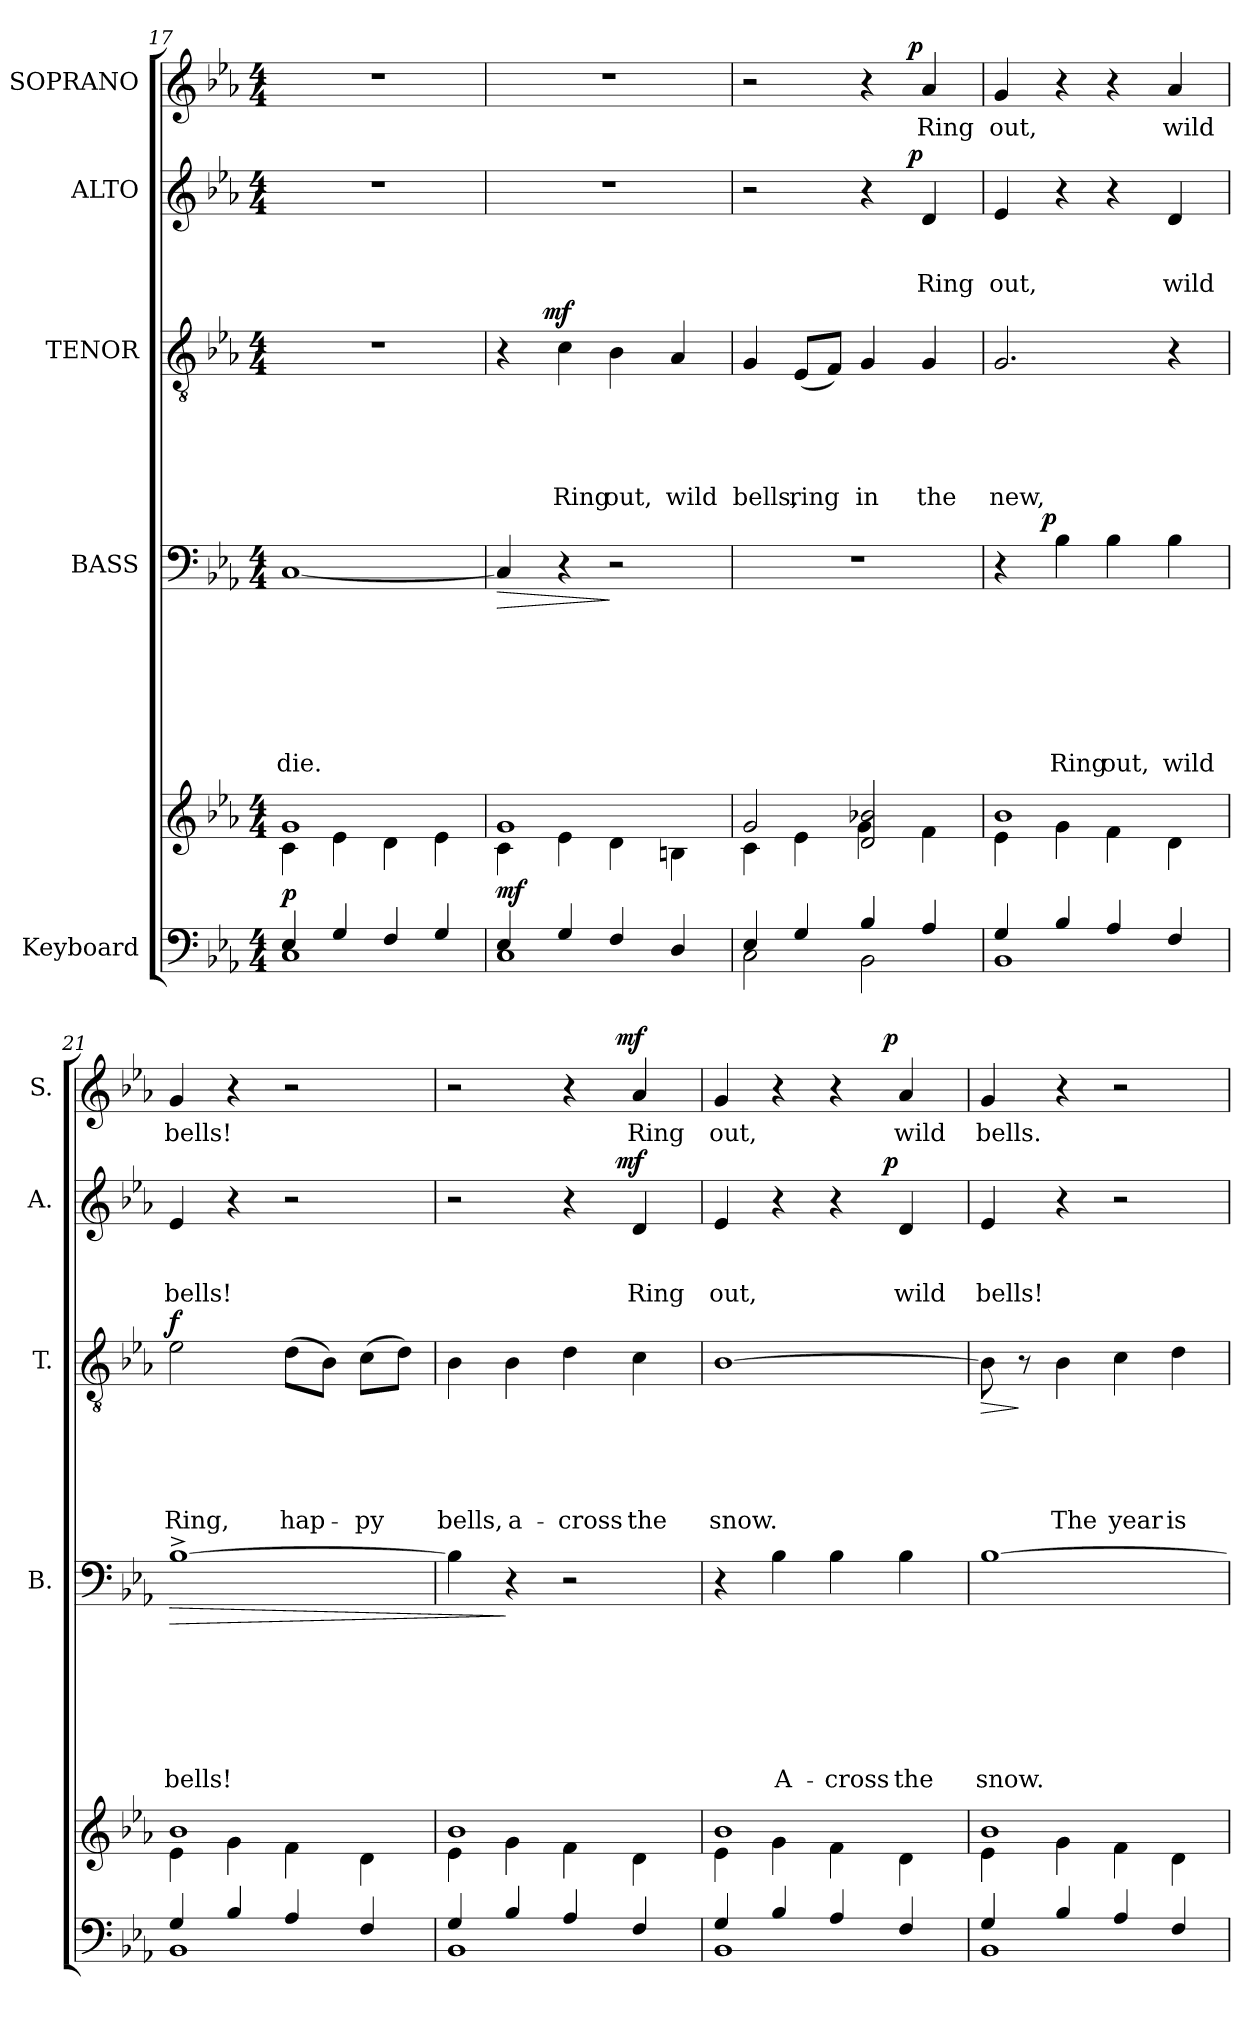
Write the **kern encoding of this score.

**kern	**kern	**dynam	**kern	**text	**text	**text	**text	**text	**text	**text	**dynam	**kern	**text	**text	**text	**text	**text	**dynam	**kern	**text	**text	**text	**dynam	**kern	**text	**dynam
*part5	*part5	*part5	*part4	*part4	*part4	*part4	*part4	*part4	*part4	*part4	*part4	*part3	*part3	*part3	*part3	*part3	*part3	*part3	*part2	*part2	*part2	*part2	*part2	*part1	*part1	*part1
*staff6	*staff5	*staff5/6	*staff4	*staff4	*staff4	*staff4	*staff4	*staff4	*staff4	*staff4	*staff4	*staff3	*staff3	*staff3	*staff3	*staff3	*staff3	*staff3	*staff2	*staff2	*staff2	*staff2	*staff2	*staff1	*staff1	*staff1
*I"Keyboard	*	*	*I"BASS	*	*	*	*	*	*	*	*	*I"TENOR	*	*	*	*	*	*	*I"ALTO	*	*	*	*	*I"SOPRANO	*	*
*	*	*	*I'B.	*	*	*	*	*	*	*	*	*I'T.	*	*	*	*	*	*	*I'A.	*	*	*	*	*I'S.	*	*
*clefF4	*clefG2	*	*clefF4	*	*	*	*	*	*	*	*	*clefGv2	*	*	*	*	*	*	*clefG2	*	*	*	*	*clefG2	*	*
*k[b-e-a-]	*k[b-e-a-]	*	*k[b-e-a-]	*	*	*	*	*	*	*	*	*k[b-e-a-]	*	*	*	*	*	*	*k[b-e-a-]	*	*	*	*	*k[b-e-a-]	*	*
*E-:	*E-:	*	*E-:	*	*	*	*	*	*	*	*	*E-:	*	*	*	*	*	*	*E-:	*	*	*	*	*E-:	*	*
*M4/4	*M4/4	*	*M4/4	*	*	*	*	*	*	*	*	*M4/4	*	*	*	*	*	*	*M4/4	*	*	*	*	*M4/4	*	*
=17	=17	=17	=17	=17	=17	=17	=17	=17	=17	=17	=17	=17	=17	=17	=17	=17	=17	=17	=17	=17	=17	=17	=17	=17	=17	=17
*^	*^	*	*	*	*	*	*	*	*	*	*	*	*	*	*	*	*	*	*	*	*	*	*	*	*	*
!	!	!	!	!LO:DY:a=2	!	!	!	!	!	!	!	!LO:LY:b	!	!	!	!	!	!	!	!	!	!	!	!	!	!	!	!
4E-/	1C	1g	4c\	p	[>1C	.	.	.	.	.	.	die.	.	1r	.	.	.	.	.	.	1r	.	.	.	.	1r	.	.
4G/	.	.	4e-\	.	.	.	.	.	.	.	.	.	.	.	.	.	.	.	.	.	.	.	.	.	.	.	.	.
4F/	.	.	4d\	.	.	.	.	.	.	.	.	.	.	.	.	.	.	.	.	.	.	.	.	.	.	.	.	.
4G/	.	.	4e-\	.	.	.	.	.	.	.	.	.	.	.	.	.	.	.	.	.	.	.	.	.	.	.	.	.
!!LO:PB:g=z
=18	=18	=18	=18	=18	=18	=18	=18	=18	=18	=18	=18	=18	=18	=18	=18	=18	=18	=18	=18	=18	=18	=18	=18	=18	=18	=18	=18	=18
!	!	!	!	!LO:DY:a=2	!	!	!	!	!	!	!	!	!LO:HP:b	!	!	!	!	!	!	!	!	!	!	!	!	!	!	!
*	*	*	*	*	*	*	*	*	*	*	*	*	*	*^	*	*	*	*	*	*	*	*	*	*	*	*	*	*
4E-/	1C	1g	4c\	mf	4C/]	.	.	.	.	.	.	.	>	4r	8..ryy	.	.	.	.	.	.	1r	.	.	.	.	1r	.	.
!	!	!	!	!	!	!	!	!	!	!	!	!	!	!	!	!	!	!	!	!	!LO:DY:a	!	!	!	!	!	!	!	!
.	.	.	.	.	.	.	.	.	.	.	.	.	.	.	2ryy	.	.	.	.	.	mf	.	.	.	.	.	.	.	.
!	!	!	!	!	!	!	!	!	!	!	!	!	!	!	!	!	!	!	!	!LO:LY:b	!	!	!	!	!	!	!	!	!
4G/	.	.	4e-\	.	4r	.	.	.	.	.	.	.	.	4c\	.	.	.	.	.	Ring	.	.	.	.	.	.	.	.	.
!	!	!	!	!	!	!	!	!	!	!	!	!	!	!	!	!	!	!	!	!LO:LY:b	!	!	!	!	!	!	!	!	!
4F/	.	.	4d\	.	2r	.	.	.	.	.	.	.	]	4B-\	.	.	.	.	.	out,	.	.	.	.	.	.	.	.	.
.	.	.	.	.	.	.	.	.	.	.	.	.	.	.	4ryy	.	.	.	.	.	.	.	.	.	.	.	.	.	.
!	!	!	!	!	!	!	!	!	!	!	!	!	!	!	!	!	!	!	!	!LO:LY:b	!	!	!	!	!	!	!	!	!
4D/	.	.	4Bn\	.	.	.	.	.	.	.	.	.	.	4A-/	.	.	.	.	.	wild	.	.	.	.	.	.	.	.	.
.	.	.	.	.	.	.	.	.	.	.	.	.	.	.	32ryy	.	.	.	.	.	.	.	.	.	.	.	.	.	.
=19	=19	=19	=19	=19	=19	=19	=19	=19	=19	=19	=19	=19	=19	=19	=19	=19	=19	=19	=19	=19	=19	=19	=19	=19	=19	=19	=19	=19	=19
!	!	!	!	!	!	!	!	!	!	!	!	!	!	!	!	!	!	!	!	!LO:LY:b	!	!	!	!	!	!	!	!	!
*	*	*	*	*	*	*	*	*	*	*	*	*	*	*v	*v	*	*	*	*	*	*	*^	*	*	*	*	*^	*	*
4E-/	2C\	2g/	4c\	.	1r	.	.	.	.	.	.	.	.	4G/	.	.	.	.	bells,	.	2r	2ryy	.	.	.	.	2r	2ryy	.	.
!	!	!	!	!	!	!	!	!	!	!	!	!	!	!	!	!	!	!	!LO:LY:b	!	!	!	!	!	!	!	!	!	!	!
4G/	.	.	4e-\	.	.	.	.	.	.	.	.	.	.	(<8E-/L	.	.	.	.	ring	.	.	.	.	.	.	.	.	.	.	.
.	.	.	.	.	.	.	.	.	.	.	.	.	.	8F/J)	.	.	.	.	.	.	.	.	.	.	.	.	.	.	.	.
!	!	!	!	!	!	!	!	!	!	!	!	!	!	!	!	!	!	!	!LO:LY:b	!	!	!	!	!	!	!	!	!	!	!
4B-/	2BB-\	2d/ 2b-X/	4g\	.	.	.	.	.	.	.	.	.	.	4G/	.	.	.	.	in	.	4r	8..ryy	.	.	.	.	4r	8..ryy	.	.
!	!	!	!	!	!	!	!	!	!	!	!	!	!	!	!	!	!	!	!	!	!	!	!	!	!	!LO:DY:a	!	!	!	!LO:DY:a
.	.	.	.	.	.	.	.	.	.	.	.	.	.	.	.	.	.	.	.	.	.	4ryy	.	.	.	p	.	4ryy	.	p
!	!	!	!	!	!	!	!	!	!	!	!	!	!	!	!	!	!	!	!LO:LY:b	!	!	!	!	!	!LO:LY:b	!	!	!	!LO:LY:b	!
4A-/	.	.	4f\	.	.	.	.	.	.	.	.	.	.	4G/	.	.	.	.	the	.	4d/	.	.	.	Ring	.	4a-/	.	Ring	.
.	.	.	.	.	.	.	.	.	.	.	.	.	.	.	.	.	.	.	.	.	.	32ryy	.	.	.	.	.	32ryy	.	.
=20	=20	=20	=20	=20	=20	=20	=20	=20	=20	=20	=20	=20	=20	=20	=20	=20	=20	=20	=20	=20	=20	=20	=20	=20	=20	=20	=20	=20	=20	=20
!	!	!	!	!	!	!	!	!	!	!	!	!	!	!	!	!	!	!	!LO:LY:b	!	!	!	!	!	!LO:LY:b	!	!	!	!LO:LY:b	!
*	*	*	*	*	*	*	*	*	*	*	*	*	*	*	*	*	*	*	*	*	*v	*v	*	*	*	*	*	*	*	*
*	*	*	*	*	*^	*	*	*	*	*	*	*	*	*	*	*	*	*	*	*	*	*	*	*	*	*v	*v	*	*
4G/	1BB-	1b-	4e-\	.	4r	8..ryy	.	.	.	.	.	.	.	.	2.G/	.	.	.	.	new,	.	4e-/	.	.	out,	.	4g/	out,	.
!	!	!	!	!	!	!	!	!	!	!	!	!	!	!LO:DY:a	!	!	!	!	!	!	!	!	!	!	!	!	!	!	!
.	.	.	.	.	.	2ryy	.	.	.	.	.	.	.	p	.	.	.	.	.	.	.	.	.	.	.	.	.	.	.
!	!	!	!	!	!	!	!	!	!	!	!	!	!LO:LY:b	!	!	!	!	!	!	!	!	!	!	!	!	!	!	!	!
4B-/	.	.	4g\	.	4B-\	.	.	.	.	.	.	.	Ring	.	.	.	.	.	.	.	.	4r	.	.	.	.	4r	.	.
!	!	!	!	!	!	!	!	!	!	!	!	!	!LO:LY:b	!	!	!	!	!	!	!	!	!	!	!	!	!	!	!	!
4A-/	.	.	4f\	.	4B-\	.	.	.	.	.	.	.	out,	.	.	.	.	.	.	.	.	4r	.	.	.	.	4r	.	.
.	.	.	.	.	.	4ryy	.	.	.	.	.	.	.	.	.	.	.	.	.	.	.	.	.	.	.	.	.	.	.
!	!	!	!	!	!	!	!	!	!	!	!	!	!LO:LY:b	!	!	!	!	!	!	!	!	!	!	!	!LO:LY:b	!	!	!LO:LY:b	!
4F/	.	.	4d\	.	4B-\	.	.	.	.	.	.	.	wild	.	4r	.	.	.	.	.	.	4d/	.	.	wild	.	4a-/	wild	.
.	.	.	.	.	.	32ryy	.	.	.	.	.	.	.	.	.	.	.	.	.	.	.	.	.	.	.	.	.	.	.
=21	=21	=21	=21	=21	=21	=21	=21	=21	=21	=21	=21	=21	=21	=21	=21	=21	=21	=21	=21	=21	=21	=21	=21	=21	=21	=21	=21	=21	=21
!	!	!	!	!	!	!	!	!	!	!	!	!	!LO:LY:b	!LO:HP:b	!	!	!	!	!	!LO:LY:b	!LO:DY:a	!	!	!	!LO:LY:b	!	!	!LO:LY:b	!
*	*	*	*	*	*v	*v	*	*	*	*	*	*	*	*	*	*	*	*	*	*	*	*	*	*	*	*	*	*	*
4G/	1BB-	1b-	4e-\	.	[>1B-^>	.	.	.	.	.	.	bells!	>	2e-\	.	.	.	.	Ring,	f	4e-/	.	.	bells!	.	4g/	bells!	.
4B-/	.	.	4g\	.	.	.	.	.	.	.	.	.	.	.	.	.	.	.	.	.	4r	.	.	.	.	4r	.	.
!	!	!	!	!	!	!	!	!	!	!	!	!	!	!	!	!	!	!	!LO:LY:b	!	!	!	!	!	!	!	!	!
4A-/	.	.	4f\	.	.	.	.	.	.	.	.	.	.	(>8d\L	.	.	.	.	hap-	.	2r	.	.	.	.	2r	.	.
.	.	.	.	.	.	.	.	.	.	.	.	.	.	8B-\J)	.	.	.	.	.	.	.	.	.	.	.	.	.	.
!	!	!	!	!	!	!	!	!	!	!	!	!	!	!	!	!	!	!	!LO:LY:b	!	!	!	!	!	!	!	!	!
4F/	.	.	4d\	.	.	.	.	.	.	.	.	.	.	(>8c\L	.	.	.	.	-py	.	.	.	.	.	.	.	.	.
.	.	.	.	.	.	.	.	.	.	.	.	.	.	8d\J)	.	.	.	.	.	.	.	.	.	.	.	.	.	.
=22	=22	=22	=22	=22	=22	=22	=22	=22	=22	=22	=22	=22	=22	=22	=22	=22	=22	=22	=22	=22	=22	=22	=22	=22	=22	=22	=22	=22
!	!	!	!	!	!	!	!	!	!	!	!	!	!	!	!	!	!	!	!LO:LY:b	!	!	!	!	!	!	!	!	!
*	*	*	*	*	*	*	*	*	*	*	*	*	*	*	*	*	*	*	*	*	*^	*	*	*	*	*^	*	*
4G/	1BB-	1b-	4e-\	.	4B-\]	.	.	.	.	.	.	.	.	4B-\	.	.	.	.	bells,	.	2r	2ryy	.	.	.	.	2r	2ryy	.	.
!	!	!	!	!	!	!	!	!	!	!	!	!	!	!	!	!	!	!	!LO:LY:b	!	!	!	!	!	!	!	!	!	!	!
4B-/	.	.	4g\	.	4r	.	.	.	.	.	.	.	]	4B-\	.	.	.	.	a-	.	.	.	.	.	.	.	.	.	.	.
!	!	!	!	!	!	!	!	!	!	!	!	!	!	!	!	!	!	!	!LO:LY:b	!	!	!	!	!	!	!	!	!	!	!
4A-/	.	.	4f\	.	2r	.	.	.	.	.	.	.	.	4d\	.	.	.	.	-cross	.	4r	8..ryy	.	.	.	.	4r	8..ryy	.	.
!	!	!	!	!	!	!	!	!	!	!	!	!	!	!	!	!	!	!	!	!	!	!	!	!	!	!LO:DY:a	!	!	!	!LO:DY:a
.	.	.	.	.	.	.	.	.	.	.	.	.	.	.	.	.	.	.	.	.	.	4ryy	.	.	.	mf	.	4ryy	.	mf
!	!	!	!	!	!	!	!	!	!	!	!	!	!	!	!	!	!	!	!LO:LY:b	!	!	!	!	!	!LO:LY:b	!	!	!	!LO:LY:b	!
4F/	.	.	4d\	.	.	.	.	.	.	.	.	.	.	4c\	.	.	.	.	the	.	4d/	.	.	.	Ring	.	4a-/	.	Ring	.
.	.	.	.	.	.	.	.	.	.	.	.	.	.	.	.	.	.	.	.	.	.	32ryy	.	.	.	.	.	32ryy	.	.
!!LO:LB:g=z	!!
=23	=23	=23	=23	=23	=23	=23	=23	=23	=23	=23	=23	=23	=23	=23	=23	=23	=23	=23	=23	=23	=23	=23	=23	=23	=23	=23	=23	=23	=23	=23
!	!	!	!	!	!	!	!	!	!	!	!	!	!	!	!	!	!	!	!LO:LY:b	!	!	!	!	!	!LO:LY:b	!	!	!	!LO:LY:b	!
4G/	1BB-	1b-	4e-\	.	4r	.	.	.	.	.	.	.	.	[>1B-	.	.	.	.	snow.	.	4e-/	2ryy	.	.	out,	.	4g/	2ryy	out,	.
!	!	!	!	!	!	!	!	!	!	!	!	!LO:LY:b	!	!	!	!	!	!	!	!	!	!	!	!	!	!	!	!	!	!
4B-/	.	.	4g\	.	4B-\	.	.	.	.	.	.	A-	.	.	.	.	.	.	.	.	4r	.	.	.	.	.	4r	.	.	.
!	!	!	!	!	!	!	!	!	!	!	!	!LO:LY:b	!	!	!	!	!	!	!	!	!	!	!	!	!	!	!	!	!	!
4A-/	.	.	4f\	.	4B-\	.	.	.	.	.	.	-cross	.	.	.	.	.	.	.	.	4r	8..ryy	.	.	.	.	4r	8..ryy	.	.
!	!	!	!	!	!	!	!	!	!	!	!	!	!	!	!	!	!	!	!	!	!	!	!	!	!	!LO:DY:a	!	!	!	!LO:DY:a
.	.	.	.	.	.	.	.	.	.	.	.	.	.	.	.	.	.	.	.	.	.	4ryy	.	.	.	p	.	4ryy	.	p
!	!	!	!	!	!	!	!	!	!	!	!	!LO:LY:b	!	!	!	!	!	!	!	!	!	!	!	!	!LO:LY:b	!	!	!	!LO:LY:b	!
4F/	.	.	4d\	.	4B-\	.	.	.	.	.	.	the	.	.	.	.	.	.	.	.	4d/	.	.	.	wild	.	4a-/	.	wild	.
.	.	.	.	.	.	.	.	.	.	.	.	.	.	.	.	.	.	.	.	.	.	32ryy	.	.	.	.	.	32ryy	.	.
=24	=24	=24	=24	=24	=24	=24	=24	=24	=24	=24	=24	=24	=24	=24	=24	=24	=24	=24	=24	=24	=24	=24	=24	=24	=24	=24	=24	=24	=24	=24
!	!	!	!	!	!	!	!	!	!	!	!	!LO:LY:b	!	!	!	!	!	!	!	!LO:HP:b	!	!	!	!	!LO:LY:b	!	!	!	!LO:LY:b	!
*	*	*	*	*	*	*	*	*	*	*	*	*	*	*	*	*	*	*	*	*	*v	*v	*	*	*	*	*	*	*	*
*	*	*	*	*	*	*	*	*	*	*	*	*	*	*	*	*	*	*	*	*	*	*	*	*	*	*v	*v	*	*
4G/	1BB-	1b-	4e-\	.	[>1B-	.	.	.	.	.	.	snow.	.	8B-\]	.	.	.	.	.	>	4e-/	.	.	bells!	.	4g/	bells.	.
.	.	.	.	.	.	.	.	.	.	.	.	.	.	8r	.	.	.	.	.	]	.	.	.	.	.	.	.	.
!	!	!	!	!	!	!	!	!	!	!	!	!	!	!	!	!	!	!	!LO:LY:b	!	!	!	!	!	!	!	!	!
4B-/	.	.	4g\	.	.	.	.	.	.	.	.	.	.	4B-\	.	.	.	.	The	.	4r	.	.	.	.	4r	.	.
!	!	!	!	!	!	!	!	!	!	!	!	!	!	!	!	!	!	!	!LO:LY:b	!	!	!	!	!	!	!	!	!
4A-/	.	.	4f\	.	.	.	.	.	.	.	.	.	.	4c\	.	.	.	.	year	.	2r	.	.	.	.	2r	.	.
!	!	!	!	!	!	!	!	!	!	!	!	!	!	!	!	!	!	!	!LO:LY:b	!	!	!	!	!	!	!	!	!
4F/	.	.	4d\	.	.	.	.	.	.	.	.	.	.	4d\	.	.	.	.	is	.	.	.	.	.	.	.	.	.
*v	*v	*	*	*	*	*	*	*	*	*	*	*	*	*	*	*	*	*	*	*	*	*	*	*	*	*	*	*
*	*v	*v	*	*	*	*	*	*	*	*	*	*	*	*	*	*	*	*	*	*	*	*	*	*	*	*	*
=	=	=	=	=	=	=	=	=	=	=	=	=	=	=	=	=	=	=	=	=	=	=	=	=	=	=
*-	*-	*-	*-	*-	*-	*-	*-	*-	*-	*-	*-	*-	*-	*-	*-	*-	*-	*-	*-	*-	*-	*-	*-	*-	*-	*-
